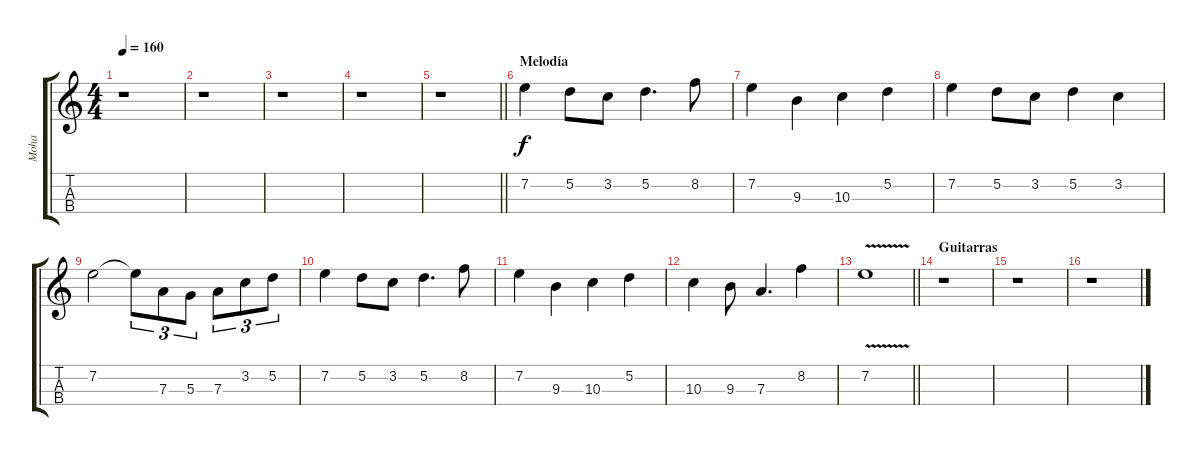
\track ("Moha" "Moha") {instrument violin}
\staff {score tabs}
\tuning (E5 A4 D4 G3) {hide}
\ts (4 4)
\tempo 160
\clef g2
\ks c
r.1{dy f} |
r.1 |
r.1 |
r.1 |
\barLineRight lightlight
r.1 |
\section ("" "Melodía")
7.2.4 5.2.8 3.2.8 5.2.4{d} 8.2.8 |
7.2.4 9.3.4 10.3.4 5.2.4 |
7.2.4 5.2.8 3.2.8 5.2.4 3.2.4 |
7.2.2 7.2{t}.8{tu (3 2)} 7.3.8{tu (3 2)} 5.3.8{tu (3 2)} 7.3.8{tu (3 2)} 3.2.8{tu (3 2)} 5.2.8{tu (3 2)} |
7.2.4 5.2.8 3.2.8 5.2.4{d} 8.2.8 |
7.2.4 9.3.4 10.3.4 5.2.4 |
10.3.4 9.3.8 7.3.4{d} 8.2.4 |
\barLineRight lightlight
7.2{v}.1 |
\section ("" "Guitarras")
r.1 |
r.1 |
r.1
